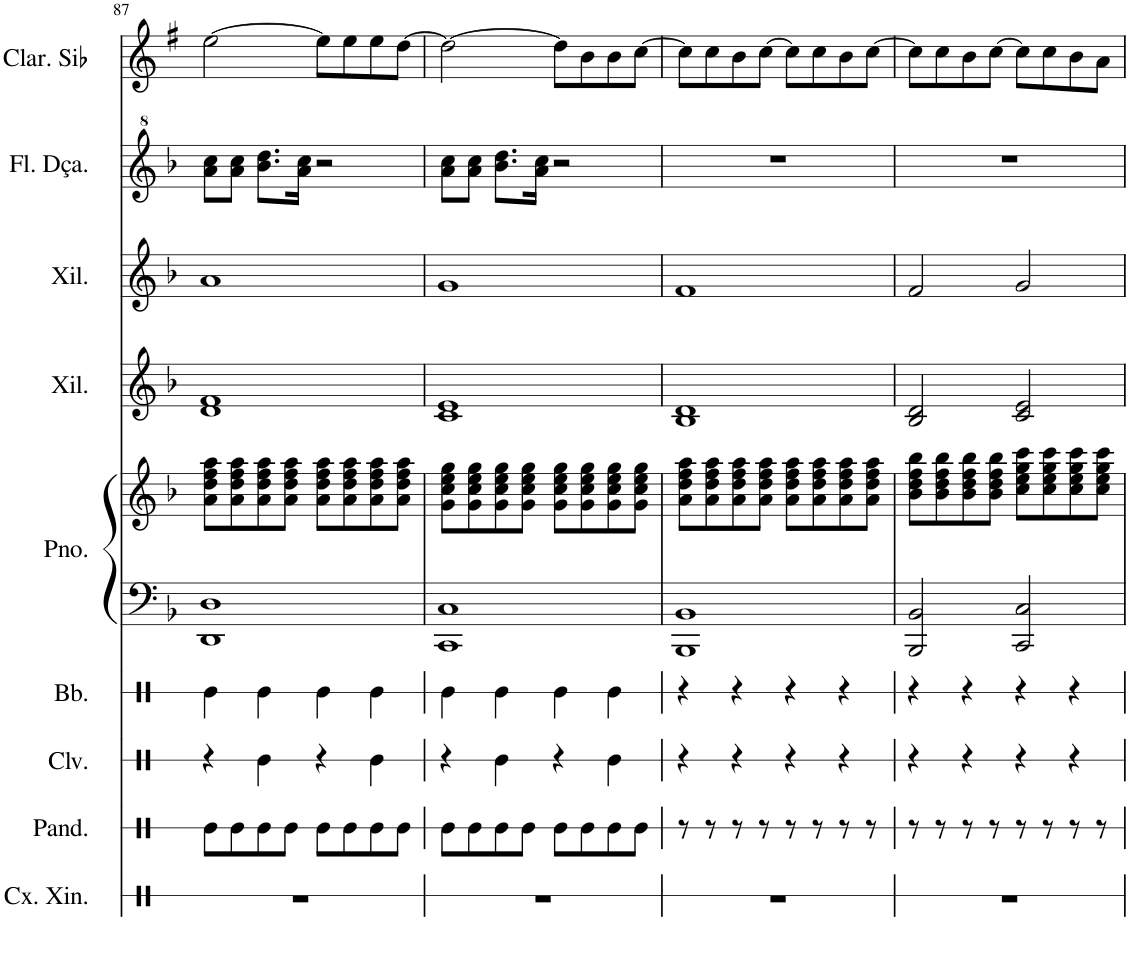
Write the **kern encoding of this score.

**kern	**kern	**kern	**kern	**kern	**kern	**kern	**kern	**kern	**kern
*part9	*part8	*part7	*part6	*part5	*part5	*part4	*part3	*part2	*part1
*staff10	*staff9	*staff8	*staff7	*staff6	*staff5	*staff4	*staff3	*staff2	*staff1
*I"Caixa xinesa	*I"Pandereta	*I"Claves	*I"Bombo	*I"Piano	*	*I"Xilòfon	*I"Xilòfon	*I"Flauta dolça	*I"Clarinette en Sib
*I'Cx. Xin.	*I'Pand.	*I'Clv.	*I'Bb.	*I'Pno.	*	*I'Xil.	*I'Xil.	*I'Fl. Dça.	*I'Clar. Sib
!!LO:PB:g=z
*clefX	*clefX	*clefX	*clefX	*clefF4	*clefG2	*clefG2	*clefG2	*clefG^2	*clefG2
*	*	*	*	*	*	*Trd-7c-12	*Trd-7c-12	*	*Trd1c2
*k[]	*k[]	*k[]	*k[]	*k[b-]	*k[b-]	*k[b-]	*k[b-]	*k[b-]	*k[f#]
*M4/4	*M4/4	*M4/4	*M4/4	*M4/4	*M4/4	*M4/4	*M4/4	*M4/4	*M4/4
=87	=87	=87	=87	=87	=87	=87	=87	=87	=87
1r	8Re\L	4r	4Re\	1DD 1D	8a\ 8dd\ 8ff\ 8aa\L	1d 1f	1a	8aa\ 8ccc\L	[2ee\
.	8Re\	.	.	.	8a\ 8dd\ 8ff\ 8aa\	.	.	8aa\ 8ccc\J	.
.	8Re\	4Re\	4Re\	.	8a\ 8dd\ 8ff\ 8aa\	.	.	8.bb-\ 8.ddd\L	.
.	8Re\J	.	.	.	8a\ 8dd\ 8ff\ 8aa\J	.	.	.	.
.	.	.	.	.	.	.	.	16aa\ 16ccc\Jk	.
.	8Re\L	4r	4Re\	.	8a\ 8dd\ 8ff\ 8aa\L	.	.	2r	8ee\L]
.	8Re\	.	.	.	8a\ 8dd\ 8ff\ 8aa\	.	.	.	8ee\
.	8Re\	4Re\	4Re\	.	8a\ 8dd\ 8ff\ 8aa\	.	.	.	8ee\
.	8Re\J	.	.	.	8a\ 8dd\ 8ff\ 8aa\J	.	.	.	[8dd\J
=88	=88	=88	=88	=88	=88	=88	=88	=88	=88
1r	8Re\L	4r	4Re\	1CC 1C	8g\ 8cc\ 8ee\ 8gg\L	1c 1e	1g	8aa\ 8ccc\L	2dd\_
.	8Re\	.	.	.	8g\ 8cc\ 8ee\ 8gg\	.	.	8aa\ 8ccc\J	.
.	8Re\	4Re\	4Re\	.	8g\ 8cc\ 8ee\ 8gg\	.	.	8.bb-\ 8.ddd\L	.
.	8Re\J	.	.	.	8g\ 8cc\ 8ee\ 8gg\J	.	.	.	.
.	.	.	.	.	.	.	.	16aa\ 16ccc\Jk	.
.	8Re\L	4r	4Re\	.	8g\ 8cc\ 8ee\ 8gg\L	.	.	2r	8dd\L]
.	8Re\	.	.	.	8g\ 8cc\ 8ee\ 8gg\	.	.	.	8b\
.	8Re\	4Re\	4Re\	.	8g\ 8cc\ 8ee\ 8gg\	.	.	.	8b\
.	8Re\J	.	.	.	8g\ 8cc\ 8ee\ 8gg\J	.	.	.	[8cc\J
=89	=89	=89	=89	=89	=89	=89	=89	=89	=89
1r	8r	4r	4r	1BBB- 1BB-	8a\ 8dd\ 8ff\ 8aa\L	1B- 1d	1f	1r	8cc\L]
.	8r	.	.	.	8a\ 8dd\ 8ff\ 8aa\	.	.	.	8cc\
.	8r	4r	4r	.	8a\ 8dd\ 8ff\ 8aa\	.	.	.	8b\
.	8r	.	.	.	8a\ 8dd\ 8ff\ 8aa\J	.	.	.	[8cc\J
.	8r	4r	4r	.	8a\ 8dd\ 8ff\ 8aa\L	.	.	.	8cc\L]
.	8r	.	.	.	8a\ 8dd\ 8ff\ 8aa\	.	.	.	8cc\
.	8r	4r	4r	.	8a\ 8dd\ 8ff\ 8aa\	.	.	.	8b\
.	8r	.	.	.	8a\ 8dd\ 8ff\ 8aa\J	.	.	.	[8cc\J
=90	=90	=90	=90	=90	=90	=90	=90	=90	=90
1r	8r	4r	4r	2BBB-/ 2BB-/	8b-\ 8dd\ 8ff\ 8bb-\L	2B-/ 2d/	2f/	1r	8cc\L]
.	8r	.	.	.	8b-\ 8dd\ 8ff\ 8bb-\	.	.	.	8cc\
.	8r	4r	4r	.	8b-\ 8dd\ 8ff\ 8bb-\	.	.	.	8b\
.	8r	.	.	.	8b-\ 8dd\ 8ff\ 8bb-\J	.	.	.	[8cc\J
.	8r	4r	4r	2CC/ 2C/	8cc\ 8ee\ 8gg\ 8ccc\L	2c/ 2e/	2g/	.	8cc\L]
.	8r	.	.	.	8cc\ 8ee\ 8gg\ 8ccc\	.	.	.	8cc\
.	8r	4r	4r	.	8cc\ 8ee\ 8gg\ 8ccc\	.	.	.	8b\
.	8r	.	.	.	8cc\ 8ee\ 8gg\ 8ccc\J	.	.	.	8a\J
=	=	=	=	=	=	=	=	=	=
*-	*-	*-	*-	*-	*-	*-	*-	*-	*-
